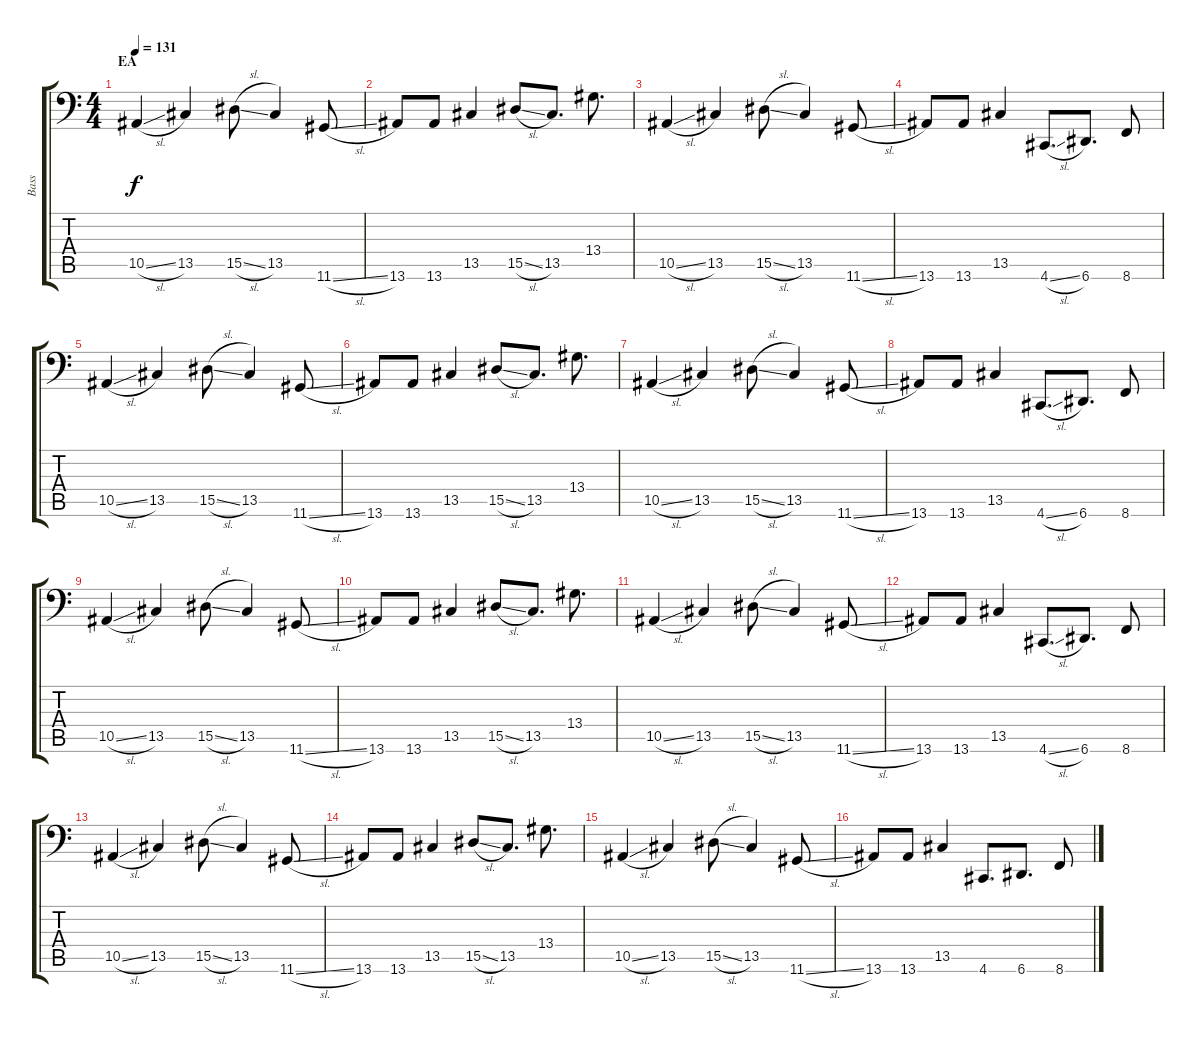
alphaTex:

\track ("Bass" "Bass") {instrument electricbasspick}
\staff {score tabs}
\tuning (Bb2 F2 C2 G1 C1 A0) {hide}
\ts (4 4)
\section ("" "EA")
\tempo 131
\clef f4
\ks c
10.5{sl}.4{dy f} 13.5.4 15.5{sl}.8 13.5.4 11.6{sl}.8 |
13.6.8 13.6.8 13.5.4 15.5{sl}.8 13.5.8{d} 13.4.8{d} |
10.5{sl}.4 13.5.4 15.5{sl}.8 13.5.4 11.6{sl}.8 |
13.6.8 13.6.8 13.5.4 4.6{sl}.8{d} 6.6.8{d} 8.6.8 |
10.5{sl}.4 13.5.4 15.5{sl}.8 13.5.4 11.6{sl}.8 |
13.6.8 13.6.8 13.5.4 15.5{sl}.8 13.5.8{d} 13.4.8{d} |
10.5{sl}.4 13.5.4 15.5{sl}.8 13.5.4 11.6{sl}.8 |
13.6.8 13.6.8 13.5.4 4.6{sl}.8{d} 6.6.8{d} 8.6.8 |
10.5{sl}.4 13.5.4 15.5{sl}.8 13.5.4 11.6{sl}.8 |
13.6.8 13.6.8 13.5.4 15.5{sl}.8 13.5.8{d} 13.4.8{d} |
10.5{sl}.4 13.5.4 15.5{sl}.8 13.5.4 11.6{sl}.8 |
13.6.8 13.6.8 13.5.4 4.6{sl}.8{d} 6.6.8{d} 8.6.8 |
10.5{sl}.4 13.5.4 15.5{sl}.8 13.5.4 11.6{sl}.8 |
13.6.8 13.6.8 13.5.4 15.5{sl}.8 13.5.8{d} 13.4.8{d} |
10.5{sl}.4 13.5.4 15.5{sl}.8 13.5.4 11.6{sl}.8 |
13.6.8 13.6.8 13.5.4 4.6.8{d} 6.6.8{d} 8.6.8
